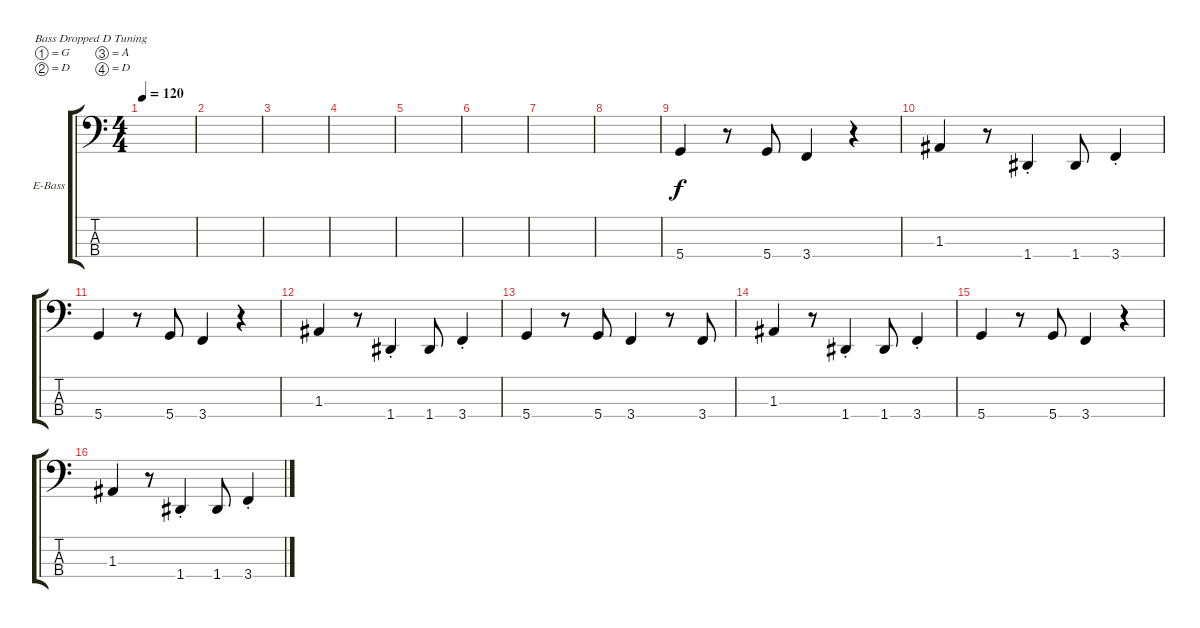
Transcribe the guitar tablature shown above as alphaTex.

\bracketExtendMode groupsimilarinstruments
\firstSystemTrackNameOrientation horizontal
\otherSystemsTrackNameOrientation horizontal
\track ("Bass" "E-Bass") {instrument electricbassfinger}
\staff {score tabs}
\tuning (G2 D2 A1 D1)
\ts (4 4)
\tempo 120
\clef f4
\ks c
|
|
|
|
|
|
|
|
5.4.4 r.8 5.4.8 3.4.4 r.4 |
1.3.4 r.8 1.4{st}.4 1.4.8 3.4{st}.4 |
5.4.4 r.8 5.4.8 3.4.4 r.4 |
1.3.4 r.8 1.4{st}.4 1.4.8 3.4{st}.4 |
5.4.4 r.8 5.4.8 3.4.4 r.8 3.4.8 |
1.3.4 r.8 1.4{st}.4 1.4.8 3.4{st}.4 |
5.4.4 r.8 5.4.8 3.4.4 r.4 |
1.3.4 r.8 1.4{st}.4 1.4.8 3.4{st}.4
